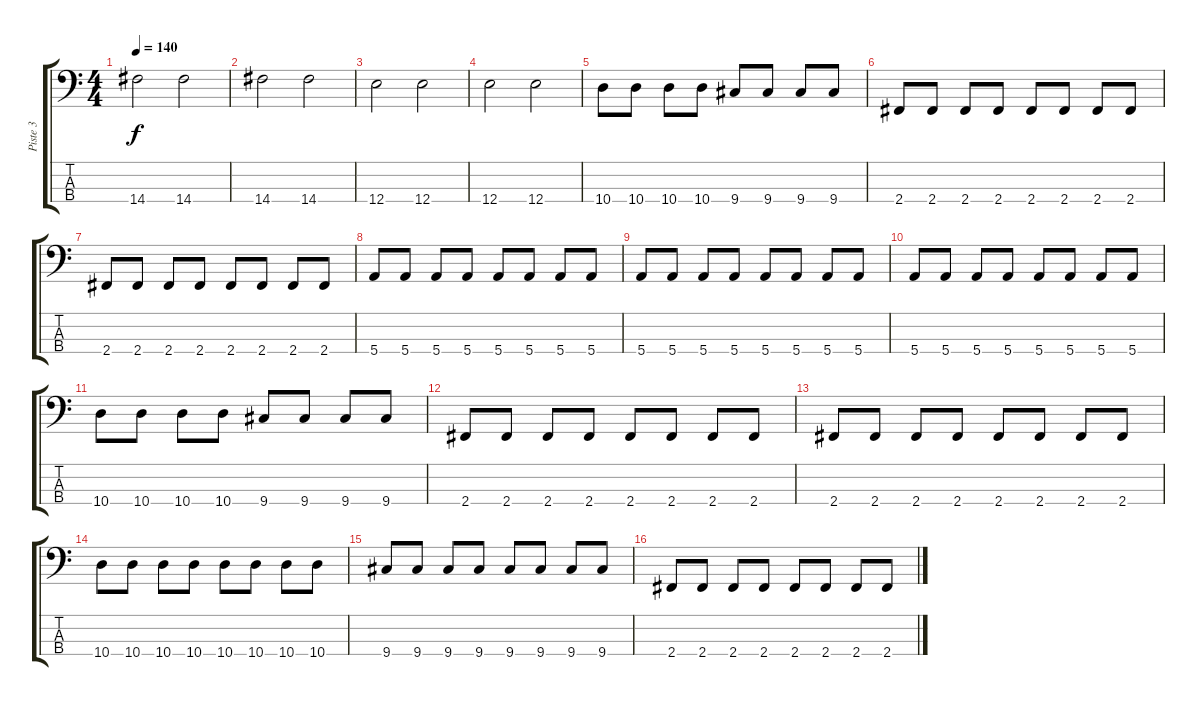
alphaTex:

\track ("Piste 3" "Piste 3") {instrument electricbassfinger}
\staff {score tabs}
\tuning (G2 D2 A1 E1) {hide}
\ts (4 4)
\tempo 140
\clef f4
\ks c
14.4.2{dy f} 14.4.2 |
14.4.2 14.4.2 |
12.4.2 12.4.2 |
12.4.2 12.4.2 |
10.4.8 10.4.8 10.4.8 10.4.8 9.4.8 9.4.8 9.4.8 9.4.8 |
2.4.8 2.4.8 2.4.8 2.4.8 2.4.8 2.4.8 2.4.8 2.4.8 |
2.4.8 2.4.8 2.4.8 2.4.8 2.4.8 2.4.8 2.4.8 2.4.8 |
5.4.8 5.4.8 5.4.8 5.4.8 5.4.8 5.4.8 5.4.8 5.4.8 |
5.4.8 5.4.8 5.4.8 5.4.8 5.4.8 5.4.8 5.4.8 5.4.8 |
5.4.8 5.4.8 5.4.8 5.4.8 5.4.8 5.4.8 5.4.8 5.4.8 |
10.4.8 10.4.8 10.4.8 10.4.8 9.4.8 9.4.8 9.4.8 9.4.8 |
2.4.8 2.4.8 2.4.8 2.4.8 2.4.8 2.4.8 2.4.8 2.4.8 |
2.4.8 2.4.8 2.4.8 2.4.8 2.4.8 2.4.8 2.4.8 2.4.8 |
10.4.8 10.4.8 10.4.8 10.4.8 10.4.8 10.4.8 10.4.8 10.4.8 |
9.4.8 9.4.8 9.4.8 9.4.8 9.4.8 9.4.8 9.4.8 9.4.8 |
2.4.8 2.4.8 2.4.8 2.4.8 2.4.8 2.4.8 2.4.8 2.4.8
